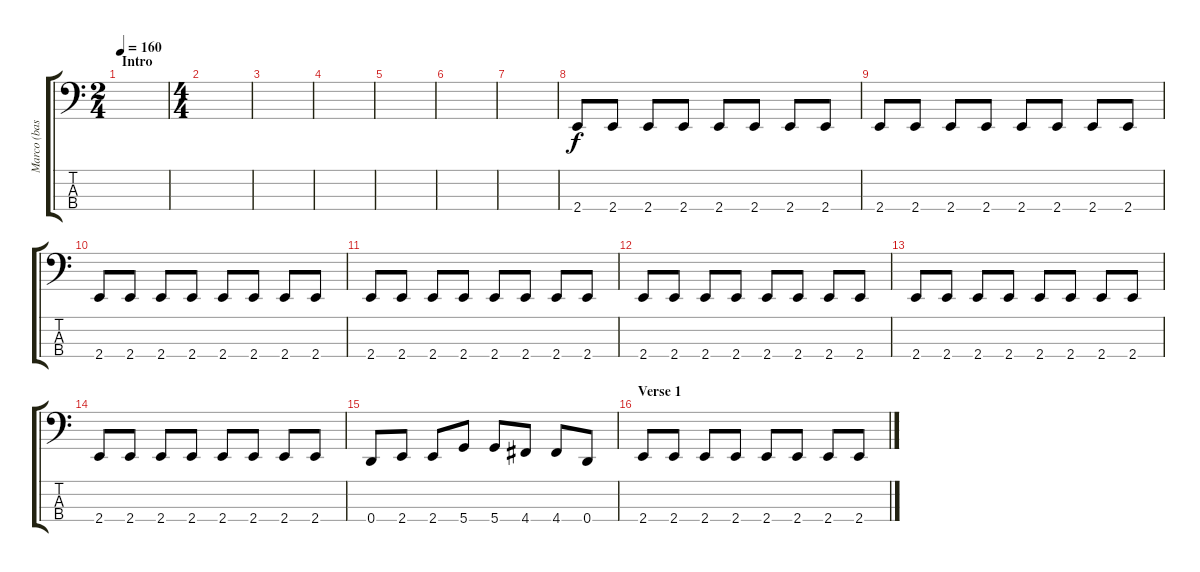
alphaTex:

\track ("Marco (bass)" "Marco (bas") {instrument electricbassfinger}
\staff {score tabs}
\tuning (G2 D2 A1 D1) {hide}
\ts (2 4)
\section ("" "Intro")
\tempo 160
\clef f4
\ks c
|
\ts (4 4)
|
|
|
|
|
|
2.4.8 2.4.8 2.4.8 2.4.8 2.4.8 2.4.8 2.4.8 2.4.8 |
2.4.8 2.4.8 2.4.8 2.4.8 2.4.8 2.4.8 2.4.8 2.4.8 |
2.4.8 2.4.8 2.4.8 2.4.8 2.4.8 2.4.8 2.4.8 2.4.8 |
2.4.8 2.4.8 2.4.8 2.4.8 2.4.8 2.4.8 2.4.8 2.4.8 |
2.4.8 2.4.8 2.4.8 2.4.8 2.4.8 2.4.8 2.4.8 2.4.8 |
2.4.8 2.4.8 2.4.8 2.4.8 2.4.8 2.4.8 2.4.8 2.4.8 |
2.4.8 2.4.8 2.4.8 2.4.8 2.4.8 2.4.8 2.4.8 2.4.8 |
0.4.8 2.4.8 2.4.8 5.4.8 5.4.8 4.4.8 4.4.8 0.4.8 |
\section ("" "Verse 1")
2.4.8 2.4.8 2.4.8 2.4.8 2.4.8 2.4.8 2.4.8 2.4.8
